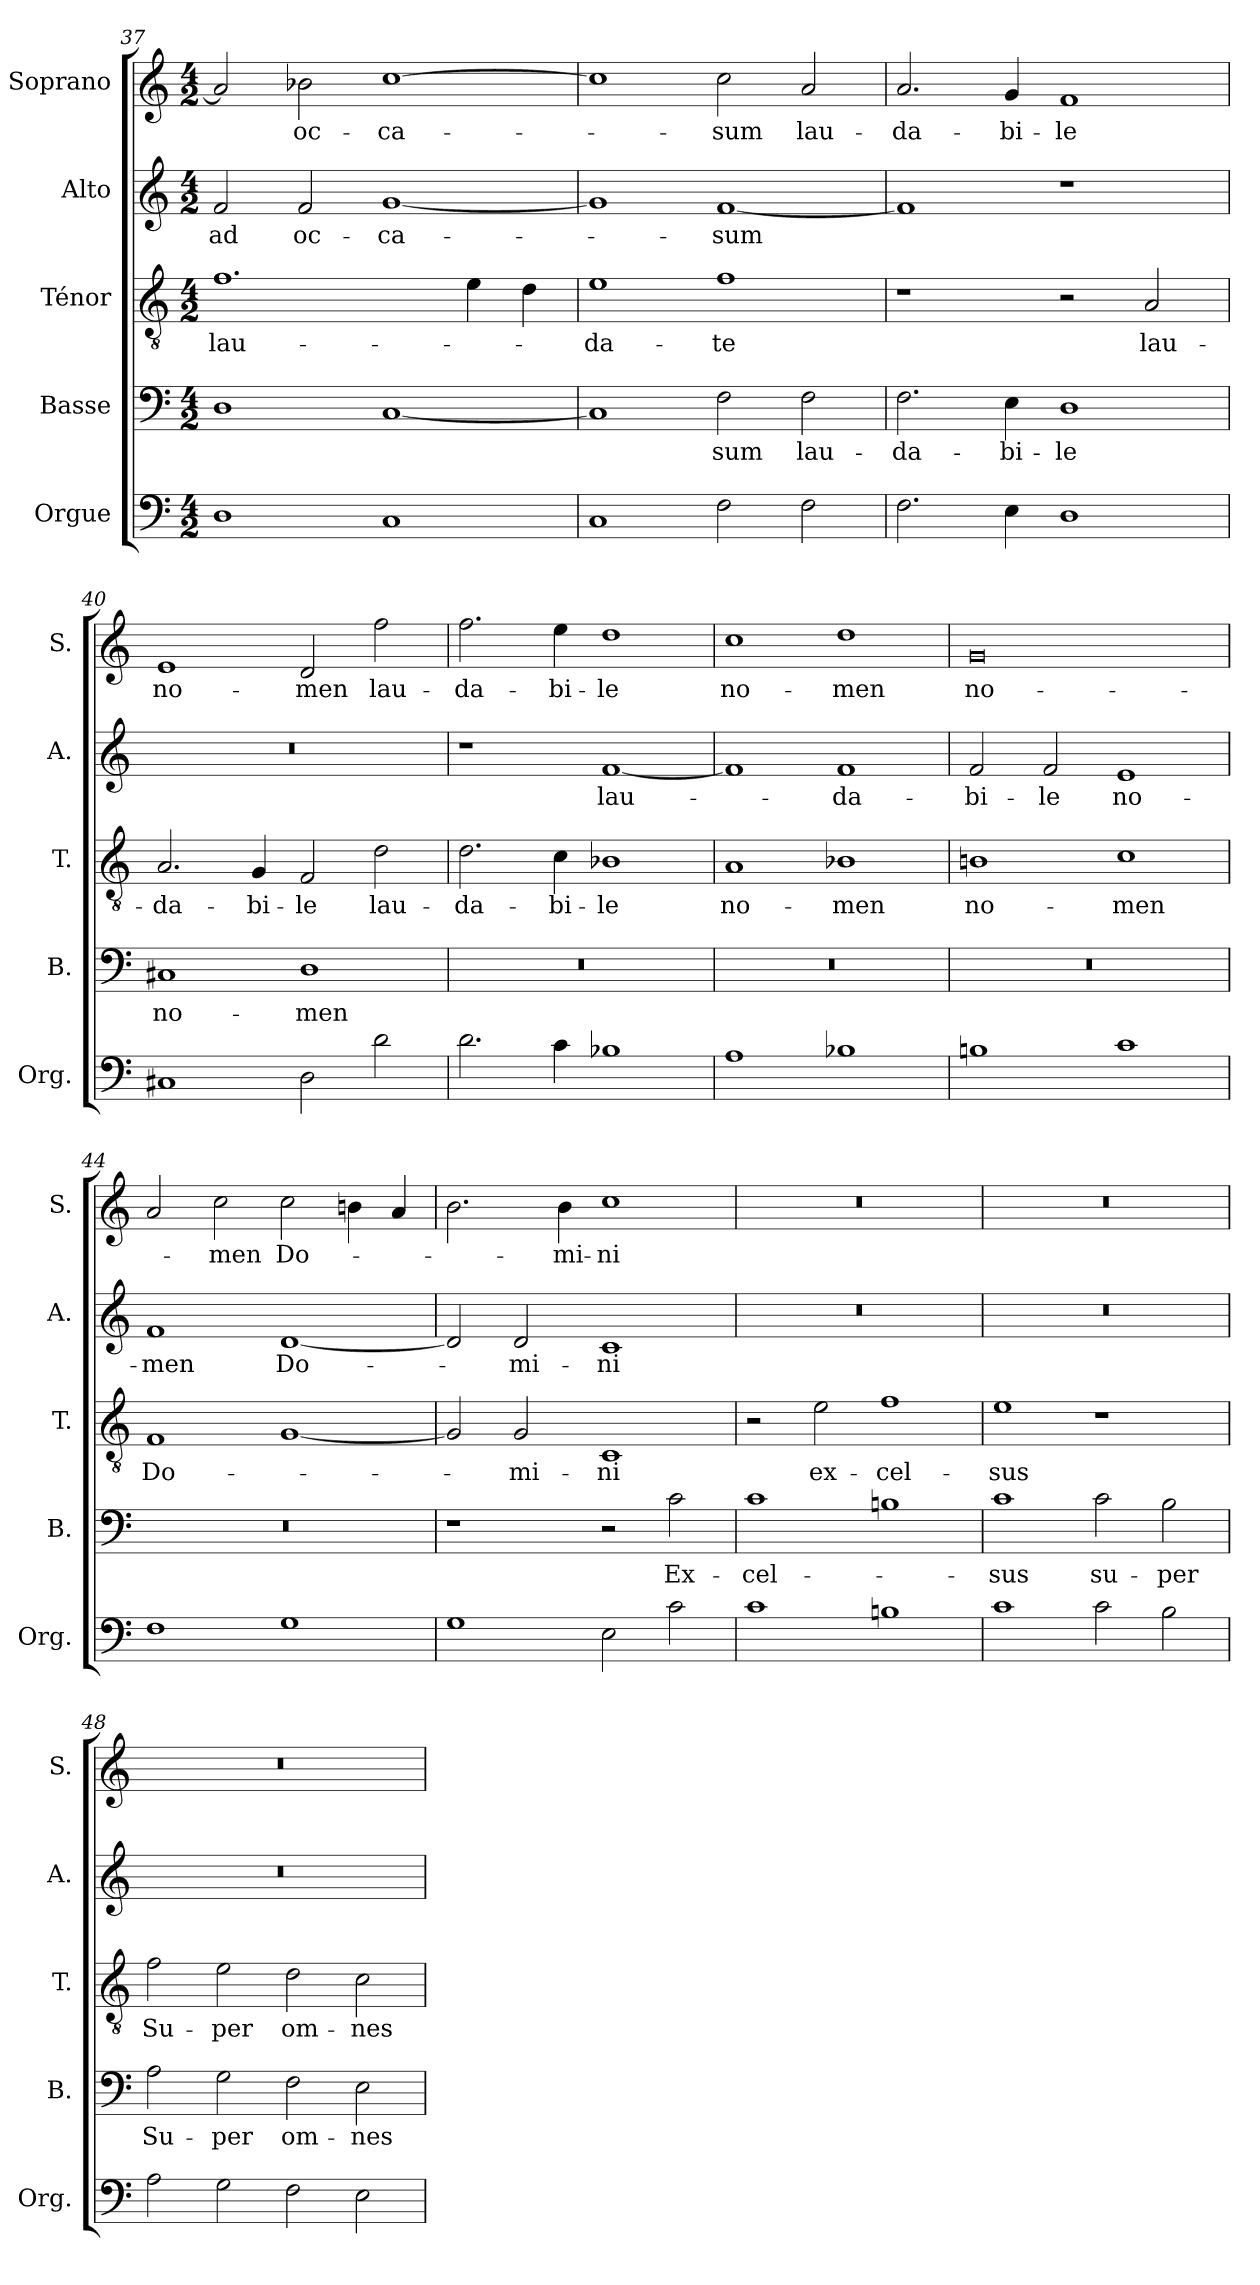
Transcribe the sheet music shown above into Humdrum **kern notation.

**kern	**kern	**text	**kern	**text	**kern	**text	**kern	**text
*part5	*part4	*part4	*part3	*part3	*part2	*part2	*part1	*part1
*staff5	*staff4	*staff4	*staff3	*staff3	*staff2	*staff2	*staff1	*staff1
*I"Orgue	*I"Basse	*	*I"Ténor	*	*I"Alto	*	*I"Soprano	*
*I'Org.	*I'B.	*	*I'T.	*	*I'A.	*	*I'S.	*
*clefF4	*clefF4	*	*clefGv2	*	*clefG2	*	*clefG2	*
*k[]	*k[]	*	*k[]	*	*k[]	*	*k[]	*
*M4/2	*M4/2	*	*M4/2	*	*M4/2	*	*M4/2	*
=37	=37	=37	=37	=37	=37	=37	=37	=37
!	!	!	!	!LO:LY:b	!	!LO:LY:b	!	!
1D	1D	.	1.f	lau-	2f/	ad	2a/]	.
!	!	!	!	!	!	!LO:LY:b	!	!LO:LY:b
.	.	.	.	.	2f/	oc-	2b-X\	-oc-
!	!	!	!	!	!	!LO:LY:b	!	!LO:LY:b
1C	[1C	.	.	.	[1g	-ca-	[1cc	-ca-
.	.	.	4e\	.	.	.	.	.
.	.	.	4d\	.	.	.	.	.
=38	=38	=38	=38	=38	=38	=38	=38	=38
!	!	!	!	!LO:LY:b	!	!	!	!
1C	1C]	.	1e	-da-	1g]	.	1cc]	.
!	!	!LO:LY:b	!	!LO:LY:b	!	!LO:LY:b	!	!LO:LY:b
2F\	2F\	-sum	1f	-te	[1f	-sum	2cc\	-sum
!	!	!LO:LY:b	!	!	!	!	!	!LO:LY:b
2F\	2F\	lau-	.	.	.	.	2a/	lau-
=39	=39	=39	=39	=39	=39	=39	=39	=39
!	!	!LO:LY:b	!	!	!	!	!	!LO:LY:b
2.F\	2.F\	-da-	1r	.	1f]	.	2.a/	-da-
!	!	!LO:LY:b	!	!	!	!	!	!LO:LY:b
4E\	4E\	-bi-	.	.	.	.	4g/	-bi-
!	!	!LO:LY:b	!	!	!	!	!	!LO:LY:b
1D	1D	-le	2r	.	1r	.	1f	-le
!	!	!	!	!LO:LY:b	!	!	!	!
.	.	.	2A/	lau-	.	.	.	.
=40	=40	=40	=40	=40	=40	=40	=40	=40
!	!	!LO:LY:b	!	!LO:LY:b	!	!	!	!LO:LY:b
1C#X	1C#X	no-	2.A/	-da-	0r	.	1e	no-
!	!	!	!	!LO:LY:b	!	!	!	!
.	.	.	4G/	-bi-	.	.	.	.
!	!	!LO:LY:b	!	!LO:LY:b	!	!	!	!LO:LY:b
2D\	1D	-men	2F/	-le	.	.	2d/	-men
!	!	!	!	!LO:LY:b	!	!	!	!LO:LY:b
2d\	.	.	2d\	lau-	.	.	2ff\	lau-
!!LO:LB:g=z
=41	=41	=41	=41	=41	=41	=41	=41	=41
!	!	!	!	!LO:LY:b	!	!	!	!LO:LY:b
2.d\	0r	.	2.d\	-da-	1r	.	2.ff\	-da-
!	!	!	!	!LO:LY:b	!	!	!	!LO:LY:b
4c\	.	.	4c\	-bi-	.	.	4ee\	-bi-
!	!	!	!	!LO:LY:b	!	!LO:LY:b	!	!LO:LY:b
1B-X	.	.	1B-X	-le	[1f	lau-	1dd	-le
=42	=42	=42	=42	=42	=42	=42	=42	=42
!	!	!	!	!LO:LY:b	!	!	!	!LO:LY:b
1A	0r	.	1A	no-	1f]	.	1cc	no-
!	!	!	!	!LO:LY:b	!	!LO:LY:b	!	!LO:LY:b
1B-X	.	.	1B-X	-men	1f	-da-	1dd	-men
=43	=43	=43	=43	=43	=43	=43	=43	=43
!	!	!	!	!LO:LY:b	!	!LO:LY:b	!	!LO:LY:b
1Bn	0r	.	1Bn	no-	2f/	-bi-	0g	no-
!	!	!	!	!	!	!LO:LY:b	!	!
.	.	.	.	.	2f/	-le	.	.
!	!	!	!	!LO:LY:b	!	!LO:LY:b	!	!
1c	.	.	1c	-men	1e	no-	.	.
=44	=44	=44	=44	=44	=44	=44	=44	=44
!	!	!	!	!LO:LY:b	!	!LO:LY:b	!	!
1F	0r	.	1F	Do-	1f	-men	2a/	.
!	!	!	!	!	!	!	!	!LO:LY:b
.	.	.	.	.	.	.	2cc\	-men
!	!	!	!	!	!	!LO:LY:b	!	!LO:LY:b
1G	.	.	[1G	.	[1d	Do-	2cc\	Do-
.	.	.	.	.	.	.	4bn\	.
.	.	.	.	.	.	.	4a/	.
=45	=45	=45	=45	=45	=45	=45	=45	=45
1G	1r	.	2G/]	.	2d/]	.	2.b\	.
!	!	!	!	!LO:LY:b	!	!LO:LY:b	!	!
.	.	.	2G/	-mi-	2d/	-mi-	.	.
!	!	!	!	!	!	!	!	!LO:LY:b
.	.	.	.	.	.	.	4b\	-mi-
!	!	!	!	!LO:LY:b	!	!LO:LY:b	!	!LO:LY:b
2E\	2r	.	1C	-ni	1c	-ni	1cc	-ni
!	!	!LO:LY:b	!	!	!	!	!	!
2c\	2c\	Ex-	.	.	.	.	.	.
=46	=46	=46	=46	=46	=46	=46	=46	=46
!	!	!LO:LY:b	!	!	!	!	!	!
1c	1c	-cel-	2r	.	0r	.	0r	.
!	!	!	!	!LO:LY:b	!	!	!	!
.	.	.	2e\	ex-	.	.	.	.
!	!	!	!	!LO:LY:b	!	!	!	!
1Bn	1Bn	.	1f	-cel-	.	.	.	.
!!LO:PB:g=z
=47	=47	=47	=47	=47	=47	=47	=47	=47
!	!	!LO:LY:b	!	!LO:LY:b	!	!	!	!
1c	1c	-sus	1e	-sus	0r	.	0r	.
!	!	!LO:LY:b	!	!	!	!	!	!
2c\	2c\	su-	1r	.	.	.	.	.
!	!	!LO:LY:b	!	!	!	!	!	!
2B\	2B\	-per	.	.	.	.	.	.
=48	=48	=48	=48	=48	=48	=48	=48	=48
!	!	!LO:LY:b	!	!LO:LY:b	!	!	!	!
2A\	2A\	Su-	2f\	Su-	0r	.	0r	.
!	!	!LO:LY:b	!	!LO:LY:b	!	!	!	!
2G\	2G\	-per	2e\	-per	.	.	.	.
!	!	!LO:LY:b	!	!LO:LY:b	!	!	!	!
2F\	2F\	om-	2d\	om-	.	.	.	.
!	!	!LO:LY:b	!	!LO:LY:b	!	!	!	!
2E\	2E\	-nes	2c\	-nes	.	.	.	.
=	=	=	=	=	=	=	=	=
*-	*-	*-	*-	*-	*-	*-	*-	*-
